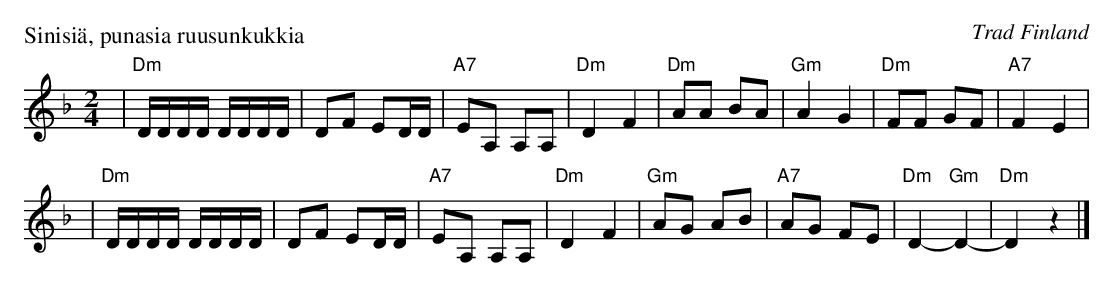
X:1
P: Sinisi\"a, punasia ruusunkukkia
O: Trad Finland
M: 2/4
L: 1/16
K: Dm
| "Dm"DDDD DDDD | D2F2 E2DD | "A7"E2A,2 A,2A,2 | "Dm"D4 F4 \
| "Dm"A2A2 B2A2 | "Gm"A4 G4 | "Dm"F2F2 G2F2 | "A7"F4 E4 |
| "Dm"DDDD DDDD | D2F2 E2DD | "A7"E2A,2 A,2A,2 | "Dm"D4 F4 \
| "Gm"A2G2 A2B2 | "A7"A2G2 F2E2 | "Dm"D4- "Gm"D4 - | "Dm"D4 z4 |]
